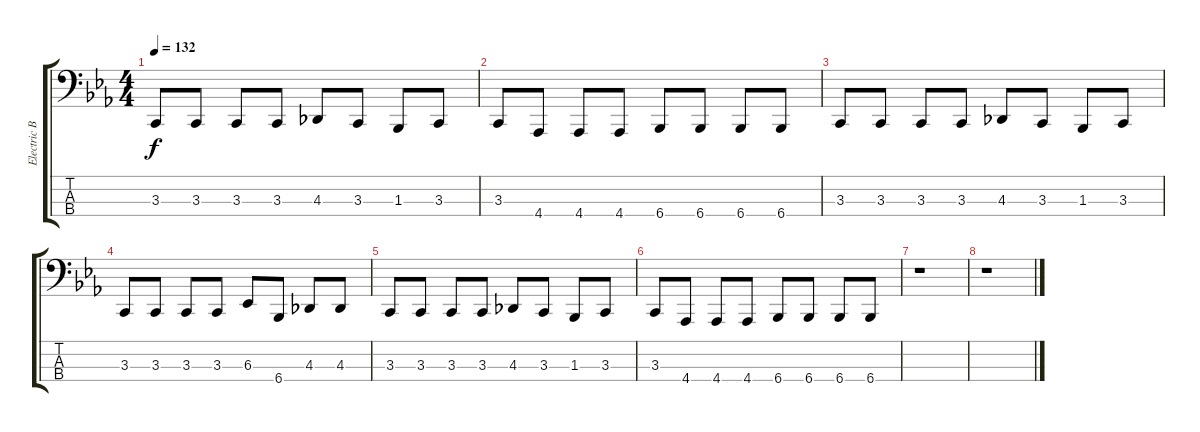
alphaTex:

\track ("Electric Bass" "Electric B") {instrument cello}
\staff {score tabs}
\tuning (G2 D2 A1 E1) {hide}
\ts (4 4)
\tempo 132
\clef f4
\ks eb
3.3.8{dy f} 3.3.8 3.3.8 3.3.8 4.3.8 3.3.8 1.3.8 3.3.8 |
3.3.8 4.4.8 4.4.8 4.4.8 6.4.8 6.4.8 6.4.8 6.4.8 |
3.3.8 3.3.8 3.3.8 3.3.8 4.3.8 3.3.8 1.3.8 3.3.8 |
3.3.8 3.3.8 3.3.8 3.3.8 6.3.8 6.4.8 4.3.8 4.3.8 |
3.3.8 3.3.8 3.3.8 3.3.8 4.3.8 3.3.8 1.3.8 3.3.8 |
3.3.8 4.4.8 4.4.8 4.4.8 6.4.8 6.4.8 6.4.8 6.4.8 |
r.1 |
r.1
